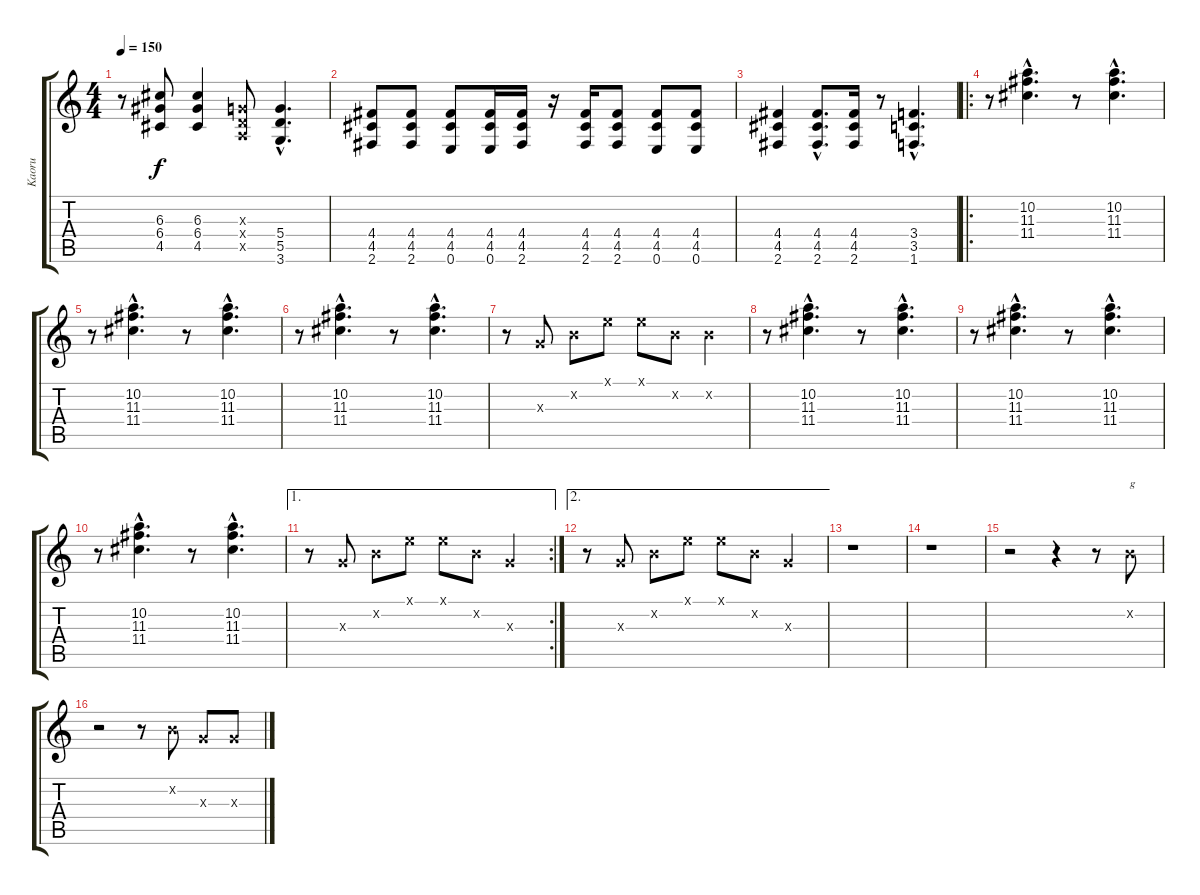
\track ("Kaoru" "Kaoru") {instrument distortionguitar}
\staff {score tabs}
\tuning (E4 B3 G3 D3 A2 E2) {hide}
\ts (4 4)
\tempo 150
\clef g2
\ks c
r.8{dy f} (6.3 6.4 4.5).8 (6.3 6.4 4.5).4 (0.3{x} 0.4{x} 0.5{x}).8 (5.4{hac} 5.5{hac} 3.6{hac}).4{d} |
(4.4 4.5 2.6).8 (4.4 4.5 2.6).8 (4.4 4.5 0.6).8 (4.4 4.5 0.6).16 (4.4 4.5 2.6).16 r.16 (4.4 4.5 2.6).16 (4.4 4.5 2.6).8 (4.4 4.5 0.6).8 (4.4 4.5 0.6).8 |
(4.4 4.5 2.6).4 (4.4{hac} 4.5{hac} 2.6{hac}).8{d} (4.4 4.5 2.6).16 r.8 (3.4{hac} 3.5{hac} 1.6{hac}).4{d} |
\ro
r.8 (10.2{hac} 11.3{hac} 11.4{hac}).4{d} r.8 (10.2{hac} 11.3{hac} 11.4{hac}).4{d} |
r.8 (10.2{hac} 11.3{hac} 11.4{hac}).4{d} r.8 (10.2{hac} 11.3{hac} 11.4{hac}).4{d} |
r.8 (10.2{hac} 11.3{hac} 11.4{hac}).4{d} r.8 (10.2{hac} 11.3{hac} 11.4{hac}).4{d} |
r.8 0.3{x}.8 0.2{x}.8 0.1{x}.8 0.1{x}.8 0.2{x}.8 0.2{x}.4 |
r.8 (10.2{hac} 11.3{hac} 11.4{hac}).4{d} r.8 (10.2{hac} 11.3{hac} 11.4{hac}).4{d} |
r.8 (10.2{hac} 11.3{hac} 11.4{hac}).4{d} r.8 (10.2{hac} 11.3{hac} 11.4{hac}).4{d} |
r.8 (10.2{hac} 11.3{hac} 11.4{hac}).4{d} r.8 (10.2{hac} 11.3{hac} 11.4{hac}).4{d} |
\ae 1
\rc 2
r.8 0.3{x}.8 0.2{x}.8 0.1{x}.8 0.1{x}.8 0.2{x}.8 0.3{x}.4 |
\ae 2
r.8 0.3{x}.8 0.2{x}.8 0.1{x}.8 0.1{x}.8 0.2{x}.8 0.3{x}.4 |
r.1 |
r.1 |
r.2 r.4 r.8 0.2{x}.8{txt "g"} |
r.2 r.8 0.2{x}.8 0.3{x}.8 0.3{x}.8
